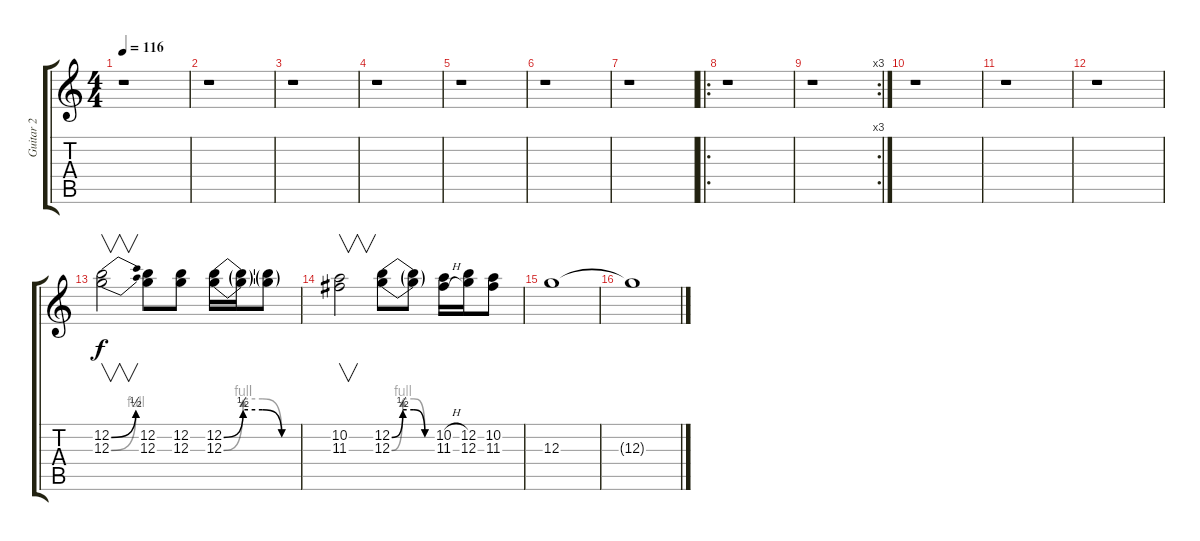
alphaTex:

\track ("Guitar 2" "Guitar 2") {instrument distortionguitar}
\staff {score tabs}
\tuning (E4 B3 G3 D3 A2 E2) {hide}
\ts (4 4)
\tempo 116
\clef g2
\ks c
r.1{dy f} |
r.1 |
r.1 |
r.1 |
r.1 |
r.1 |
r.1 |
\ro
r.1 |
\rc 3
r.1 |
r.1 |
r.1 |
r.1 |
(12.2{be (bend 0 0 60 2)} 12.3{be (bend 0 0 60 4)}).2{v} (12.2 12.3).8 (12.2 12.3).8 (12.2{be (custom 0 0 15 2 30 2 45 0 60 0)} 12.3{be (custom 0 0 15 4 30 4 45 0 60 0)}).16 (12.2{t} 12.3{t}).16 (12.2{t} 12.3{t}).8 |
(10.2 11.3).2{v} (12.2{be (custom 0 0 15 2 30 2 45 0 60 0)} 12.3{be (custom 0 0 15 4 30 4 45 0 60 0)}).8 (12.2{t} 12.3{t}).8 (10.2{h} 11.3{h}).16 (12.2 12.3).16 (10.2 11.3).8 |
12.3.1 |
12.3{t}.1
